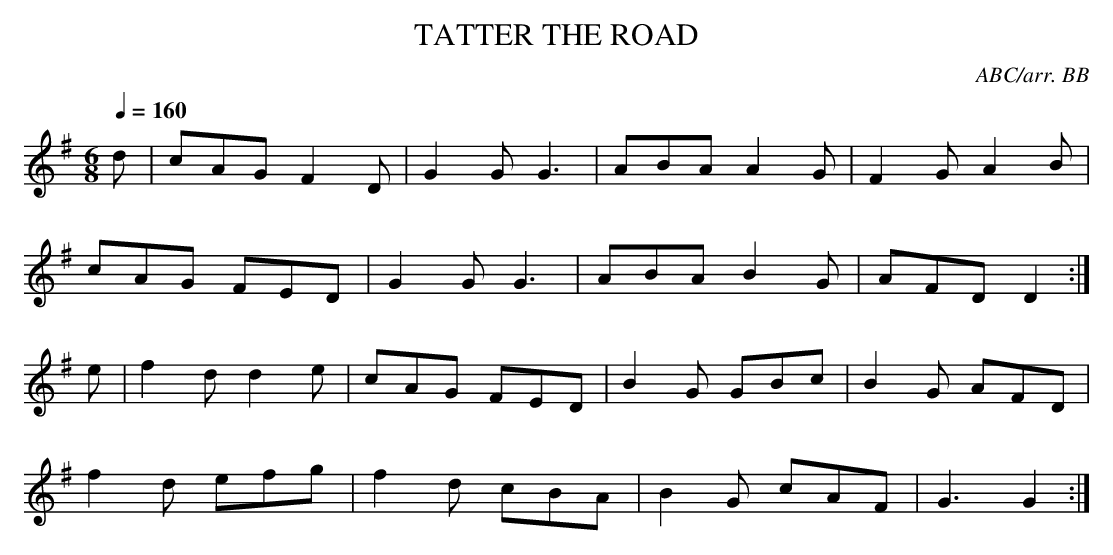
X:1
T:TATTER THE ROAD
C:ABC/arr. BB
an A-B-A tune. The sound file is arranged accordingly.
Q:1/4=160
L:1/8
M:6/8
K:G
d|cAG F2D|G2G G3|ABA A2G|F2G A2B|
cAG FED|G2G G3|ABA B2G|AFD D2 :|
e|f2d d2e|cAG FED|B2G GBc|B2G AFD|
f2d efg|f2d cBA|B2G cAF|G3 G2 :|
